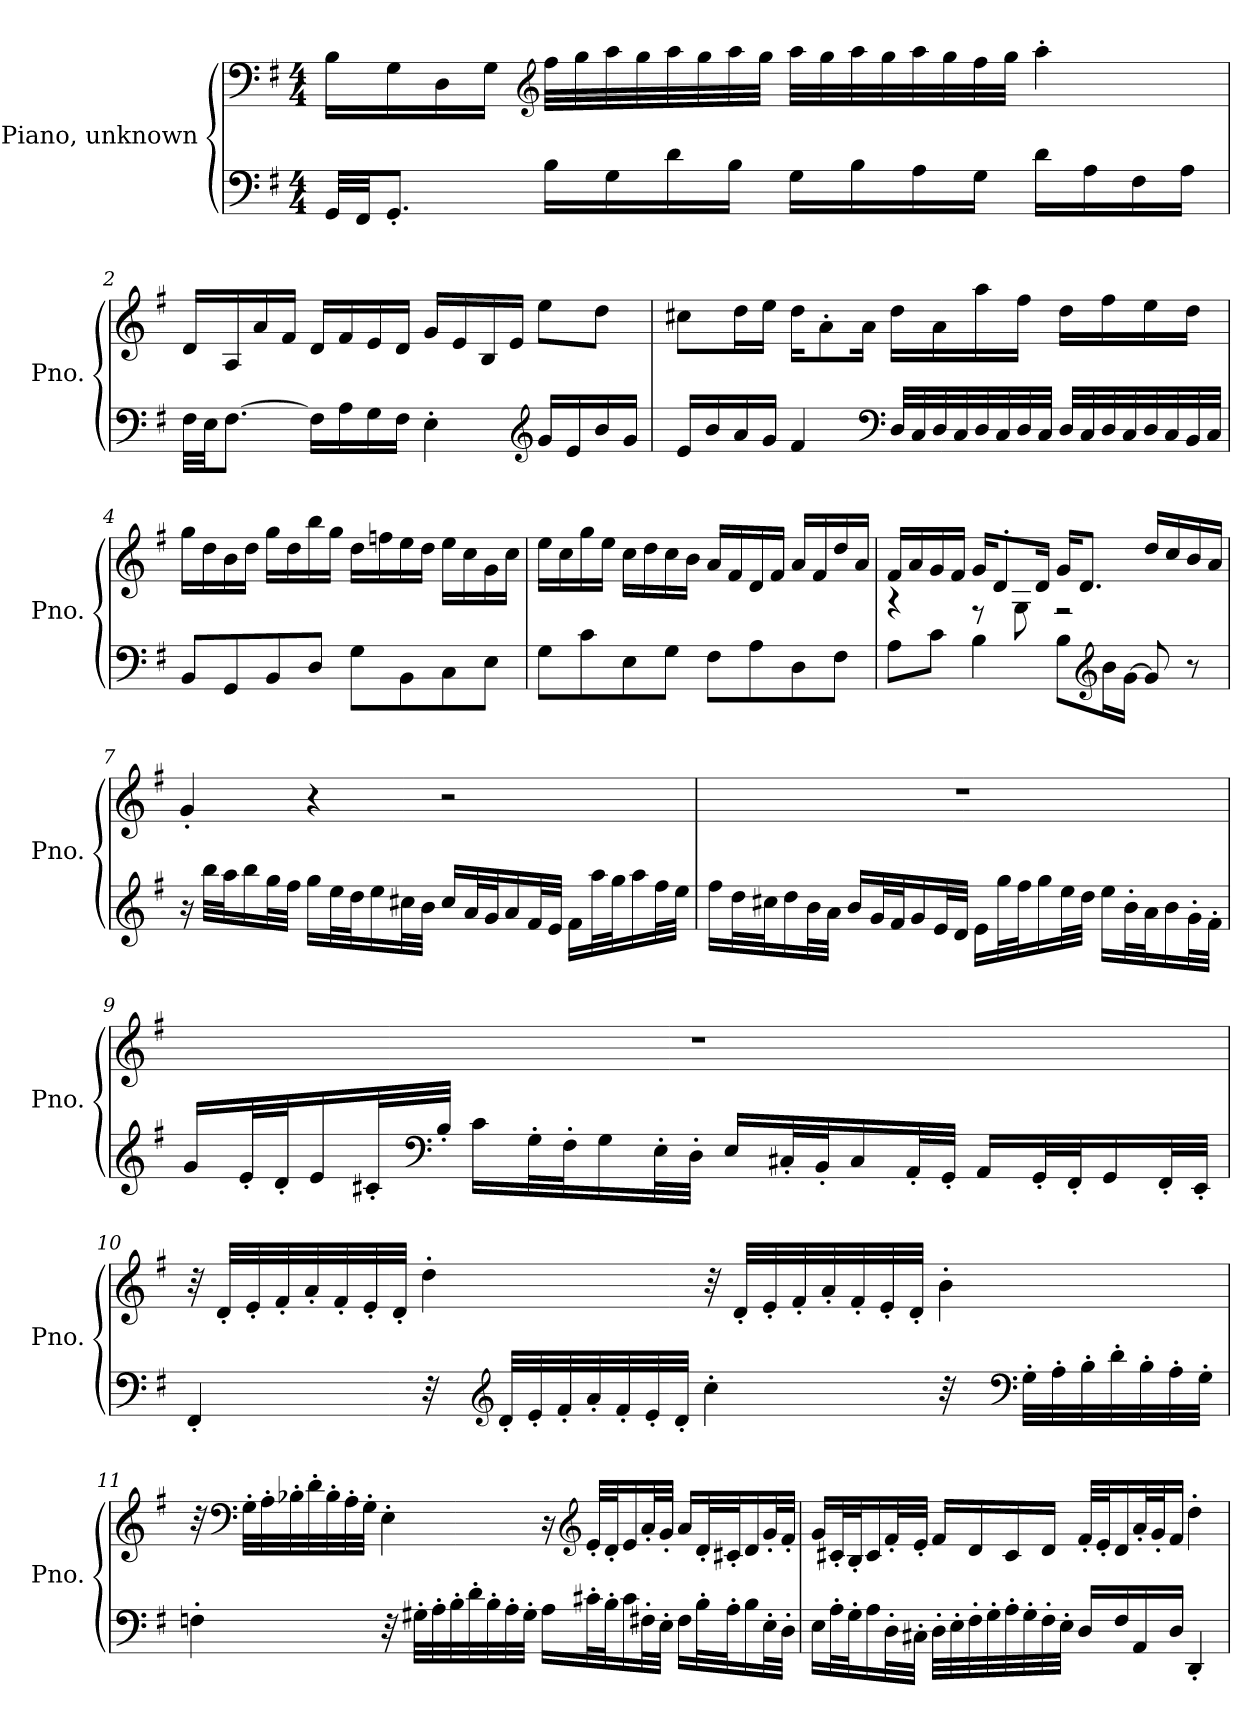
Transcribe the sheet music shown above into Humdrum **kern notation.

**kern	**kern
*part1	*part1
*staff2	*staff1
*I"Piano, unknown	*
*I'Pno.	*
*clefF4	*clefF4
*k[f#]	*k[f#]
*M4/4	*M4/4
*MM120	*MM120
=1	=1
32GG/LLL	16B\LL
32FF#/JJ	.
8.GG'/J	16G\
.	16D\
.	16G\JJ
*	*clefG2
16B\LL	32ff#\LLL
.	32gg\
16G\	32aa\
.	32gg\
16d\	32aa\
.	32gg\
16B\JJ	32aa\
.	32gg\JJJ
16G\LL	32aa\LLL
.	32gg\
16B\	32aa\
.	32gg\
16A\	32aa\
.	32gg\
16G\JJ	32ff#\
.	32gg\JJJ
16d\LL	4aa'\
16A\	.
16F#\	.
16A\JJ	.
=2	=2
32F#\LLL	16d/LL
32E\JJ	.
[8.F#\J	16A/
.	16a/
.	16f#/JJ
16F#\LL]	16d/LL
16A\	16f#/
16G\	16e/
16F#\JJ	16d/JJ
4E'\	16g/LL
.	16e/
.	16B/
.	16e/JJ
*clefG2	*
16g/LL	8ee\L
16e/	.
16b/	8dd\J
16g/JJ	.
!!LO:LB:g=z
=3	=3
16e/LL	8cc#X\L
16b/	.
16a/	16dd\L
16g/JJ	16ee\JJ
4f#/	16dd\KL
.	8a'\
.	16a\Jk
*clefF4	*
32D/LLL	16dd\LL
32C/	.
32D/	16a\
32C/	.
32D/	16aa\
32C/	.
32D/	16ff#\JJ
32C/JJJ	.
32D/LLL	16dd\LL
32C/	.
32D/	16ff#\
32C/	.
32D/	16ee\
32C/	.
32BB/	16dd\JJ
32C/JJJ	.
=4	=4
8BB/L	16gg\LL
.	16dd\
8GG/	16b\
.	16dd\JJ
8BB/	16gg\LL
.	16dd\
8D/J	16bb\
.	16gg\JJ
8G\L	16dd\LL
.	16ffn\
8BB\	16ee\
.	16dd\JJ
8C\	16ee\LL
.	16cc\
8E\J	16g\
.	16cc\JJ
!!LO:LB:g=z
=5	=5
8G\L	16ee\LL
.	16cc\
8c\	16gg\
.	16ee\JJ
8E\	16cc\LL
.	16dd\
8G\J	16cc\
.	16b\JJ
8F#\L	16a/LL
.	16f#/
8A\	16d/
.	16f#/JJ
8D\	16a/LL
.	16f#/
8F#\J	16dd/
.	16a/JJ
=6	=6
*	*^
8A\L	16f#/LL	4r
.	16a/	.
8c\J	16g/	.
.	16f#/JJ	.
4B\	16g/KL	8r
.	8d'/	.
.	.	8G\
.	16d/Jk	.
8B\L	16g/KL	2r
.	8.d/J	.
*clefG2	*	*
16b\L	.	.
[16g\JJ	.	.
8g/]	16dd/LL	.
.	16cc/	.
8r	16b/	.
.	16a/JJ	.
*	*v	*v
!!LO:LB:g=z
=7	=7
16r	4g'/
32bb\LLL	.
32aa\J	.
16bb\	.
32gg\L	.
32ff#\JJJ	.
16gg\LL	4r
32ee\L	.
32dd\J	.
16ee\	.
32cc#X\L	.
32b\JJJ	.
16cc#/LL	2r
32a/L	.
32g/J	.
16a/	.
32f#/L	.
32e/JJJ	.
16f#\LL	.
32aa\L	.
32gg\J	.
16aa\	.
32ff#\L	.
32ee\JJJ	.
!!LO:LB:g=z
=8	=8
16ff#\LL	1r
32dd\L	.
32cc#X\J	.
16dd\	.
32b\L	.
32a\JJJ	.
16b/LL	.
32g/L	.
32f#/J	.
16g/	.
32e/L	.
32d/JJJ	.
16e\LL	.
32gg\L	.
32ff#\J	.
16gg\	.
32ee\L	.
32dd\JJJ	.
16ee\LL	.
32b'\L	.
32a\J	.
16b\	.
32g'\L	.
32f#'\JJJ	.
!!LO:LB:g=z
=9	=9
16g/LL	1r
32e'/L	.
32d'/J	.
16e/	.
32c#X'/L	.
*clefF4	*
32B'/JJJ	.
16c#\LL	.
32G'\L	.
32F#'\J	.
16G\	.
32E'\L	.
32D'\JJJ	.
16E/LL	.
32C#X'/L	.
32BB'/J	.
16C#/	.
32AA'/L	.
32GG'/JJJ	.
16AA/LL	.
32GG'/L	.
32FF#'/J	.
16GG/	.
32FF#'/L	.
32EE'/JJJ	.
!!LO:PB:g=z
=10	=10
4FF#'/	32r
.	32d'/LLL
.	32e'/
.	32f#'/
.	32a'/
.	32f#'/
.	32e'/
.	32d'/JJJ
32r	4dd'\
*clefG2	*
32d'/LLL	.
32e'/	.
32f#'/	.
32a'/	.
32f#'/	.
32e'/	.
32d'/JJJ	.
4cc'\	32r
.	32d'/LLL
.	32e'/
.	32f#'/
.	32a'/
.	32f#'/
.	32e'/
.	32d'/JJJ
32r	4b'\
*clefF4	*
32G'\LLL	.
32A'\	.
32B'\	.
32d'\	.
32B'\	.
32A'\	.
32G'\JJJ	.
!!LO:LB:g=z
=11	=11
4Fn'\	32r
*	*clefF4
.	32G'\LLL
.	32A'\
.	32B-X'\
.	32d'\
.	32B-'\
.	32A'\
.	32G'\JJJ
32r	4E'\
32G#X'\LLL	.
32A'\	.
32B'\	.
32d'\	.
32B'\	.
32A'\	.
32G#'\JJJ	.
16A\LL	16r
*	*clefG2
32c#X'\L	32e'/LLL
32B'\J	32d'/J
16c#\	16e/
32F#X'\L	32a'/L
32E'\JJJ	32g'/JJJ
16F#\LL	16a/LL
32B'\L	32d'/L
32A'\J	32c#X'/J
16B\	16d/
32E'\L	32g'/L
32D'\JJJ	32f#'/JJJ
!!LO:LB:g=z
=12	=12
16E\LL	16g/LL
32A'\L	32c#X'/L
32G'\J	32B'/J
16A\	16c#/
32D'\L	32f#'/L
32C#X'\JJJ	32e'/JJJ
32D'\LLL	16f#/LL
32E'\	.
32F#'\	16d/
32G'\	.
32A'\	16c#/
32G'\	.
32F#'\	16d/JJ
32E'\JJJ	.
16D/LL	32f#'/LLL
.	32e'/J
16F#/	16d/
16AA/	32a'/L
.	32g'/J
16D/JJ	16f#/JJ
4DD'/	4dd'\
=	=
*-	*-
